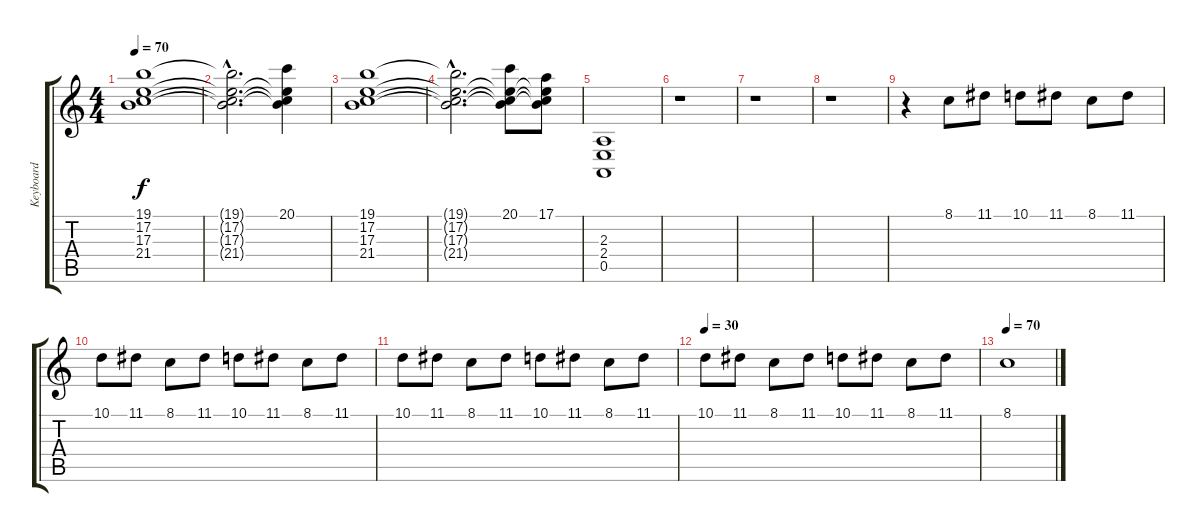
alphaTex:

\track ("Keyboard" "Keyboard") {instrument musicbox}
\staff {score tabs}
\tuning (E4 B3 G3 D3 A2 E2) {hide}
\ts (4 4)
\tempo 70
\clef g2
\ks c
(19.1 17.2 17.3 21.4).1{dy f} |
(19.1{hac t} 17.2{hac t} 17.3{hac t} 21.4{hac t}).2{d} (20.1 17.2{t} 17.3{t} 21.4{t}).4 |
(19.1 17.2 17.3 21.4).1 |
(19.1{hac t} 17.2{hac t} 17.3{hac t} 21.4{hac t}).2{d} (20.1 17.2{t} 17.3{t} 21.4{t}).8 (17.1 17.2{t} 17.3{t} 21.4{t}).8 |
(2.3 2.4 0.5).1 |
r.1 |
r.1 |
r.1 |
r.4 8.1.8{volume 10 balance 16 instrument overdrivenguitar} 11.1.8 10.1.8 11.1.8 8.1.8 11.1.8 |
10.1.8 11.1.8 8.1.8 11.1.8 10.1.8 11.1.8 8.1.8 11.1.8 |
10.1.8 11.1.8 8.1.8 11.1.8 10.1.8 11.1.8 8.1.8 11.1.8 |
\tempo 30
10.1.8 11.1.8 8.1.8 11.1.8 10.1.8 11.1.8 8.1.8 11.1.8 |
\tempo 70
8.1.1
